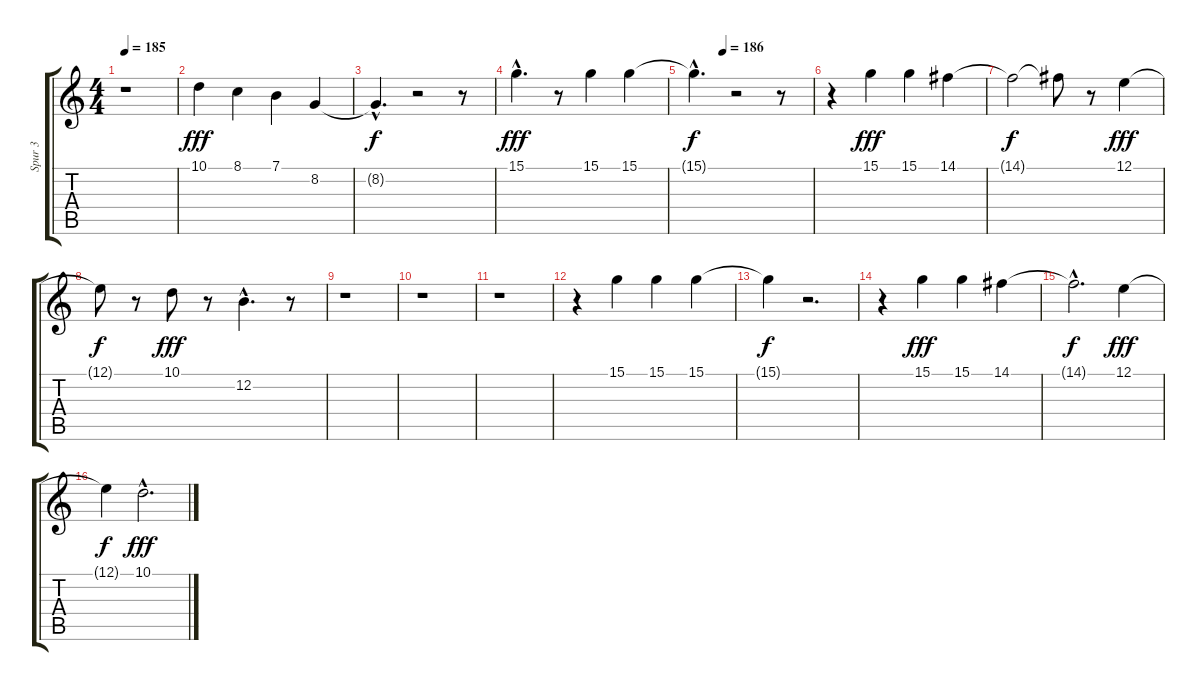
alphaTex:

\track ("Spur 3" "Spur 3") {instrument clarinet}
\staff {score tabs}
\tuning (E4 B3 G3 D3 A2 E2) {hide}
\ts (4 4)
\tempo 185
\clef g2
\ks c
r.1{dy fff} |
10.1.4 8.1.4 7.1.4 8.2.4 |
8.2{hac t}.4{d dy f} r.2 r.8 |
15.1{hac}.4{d dy fff} r.8 15.1.4 15.1.4 |
\tempo (186 0.25)
15.1{hac t}.4{d dy f} r.2 r.8 |
r.4 15.1.4{dy fff} 15.1.4 14.1.4 |
14.1{t}.2{dy f} 14.1{t}.8 r.8 12.1.4{dy fff} |
12.1{t}.8{dy f} r.8 10.1.8{dy fff} r.8 12.2{hac}.4{d} r.8 |
r.1 |
r.1 |
r.1 |
r.4 15.1.4 15.1.4 15.1.4 |
15.1{t}.4{dy f} r.2{d} |
r.4 15.1.4{dy fff} 15.1.4 14.1.4 |
14.1{hac t}.2{d dy f} 12.1.4{dy fff} |
12.1{t}.4{dy f} 10.1{hac}.2{d dy fff}
